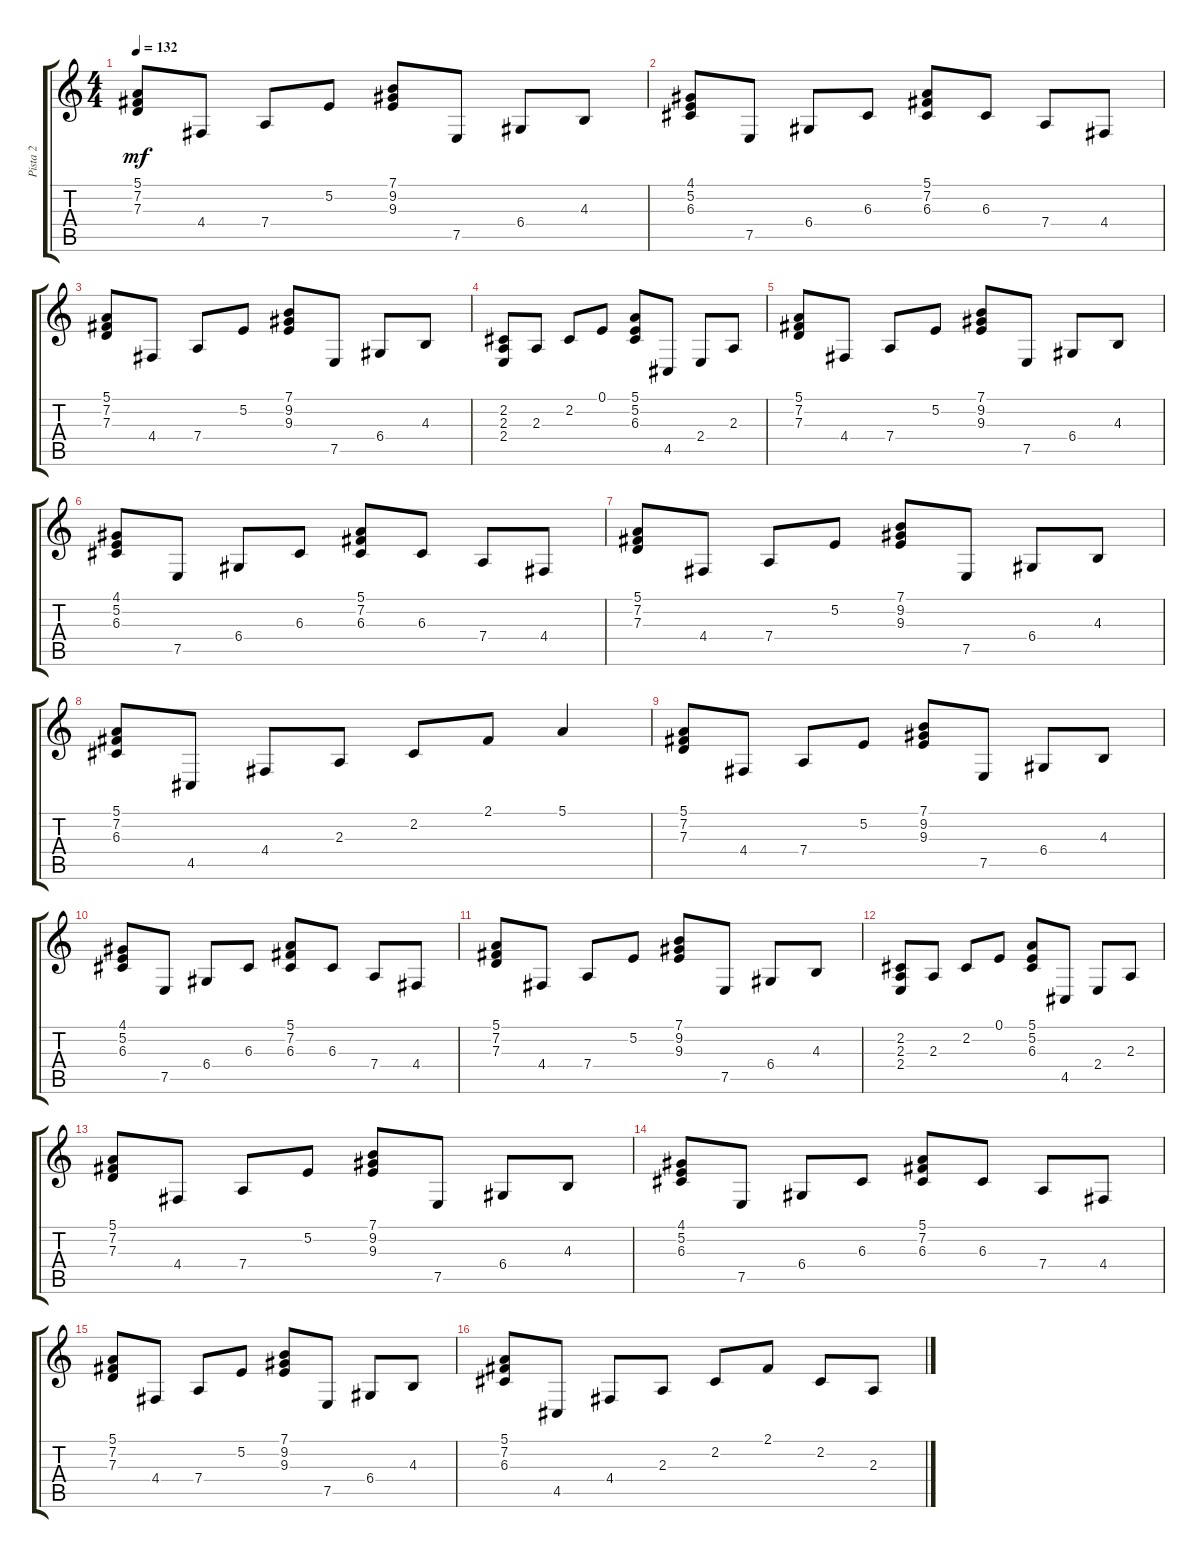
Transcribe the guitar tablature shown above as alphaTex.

\track ("Pista 2" "Pista 2") {instrument brightacousticpiano}
\staff {score tabs}
\tuning (E4 B3 G3 D3 A2 E2) {hide}
\ts (4 4)
\tempo 132
\clef g2
\ks c
(5.1 7.2 7.3).8{dy mf} 4.4.8{instrument brightacousticpiano} 7.4.8 5.2.8 (7.1 9.2 9.3).8 7.5.8 6.4.8 4.3.8 |
(4.1 5.2 6.3).8 7.5.8 6.4.8 6.3.8 (5.1 7.2 6.3).8 6.3.8 7.4.8 4.4.8 |
(5.1 7.2 7.3).8 4.4.8 7.4.8 5.2.8 (7.1 9.2 9.3).8 7.5.8 6.4.8 4.3.8 |
(2.2 2.3 2.4).8 2.3.8 2.2.8 0.1.8 (5.1 5.2 6.3).8 4.5.8 2.4.8 2.3.8 |
(5.1 7.2 7.3).8 4.4.8 7.4.8 5.2.8 (7.1 9.2 9.3).8 7.5.8 6.4.8 4.3.8 |
(4.1 5.2 6.3).8 7.5.8 6.4.8 6.3.8 (5.1 7.2 6.3).8 6.3.8 7.4.8 4.4.8 |
(5.1 7.2 7.3).8 4.4.8 7.4.8 5.2.8 (7.1 9.2 9.3).8 7.5.8 6.4.8 4.3.8 |
(5.1 7.2 6.3).8 4.5.8 4.4.8 2.3.8 2.2.8 2.1.8 5.1.4 |
(5.1 7.2 7.3).8 4.4.8 7.4.8 5.2.8 (7.1 9.2 9.3).8 7.5.8 6.4.8 4.3.8 |
(4.1 5.2 6.3).8 7.5.8 6.4.8 6.3.8 (5.1 7.2 6.3).8 6.3.8 7.4.8 4.4.8 |
(5.1 7.2 7.3).8 4.4.8 7.4.8 5.2.8 (7.1 9.2 9.3).8 7.5.8 6.4.8 4.3.8 |
(2.2 2.3 2.4).8 2.3.8 2.2.8 0.1.8 (5.1 5.2 6.3).8 4.5.8 2.4.8 2.3.8 |
(5.1 7.2 7.3).8 4.4.8 7.4.8 5.2.8 (7.1 9.2 9.3).8 7.5.8 6.4.8 4.3.8 |
(4.1 5.2 6.3).8 7.5.8 6.4.8 6.3.8 (5.1 7.2 6.3).8 6.3.8 7.4.8 4.4.8 |
(5.1 7.2 7.3).8 4.4.8 7.4.8 5.2.8 (7.1 9.2 9.3).8 7.5.8 6.4.8 4.3.8 |
(5.1 7.2 6.3).8 4.5.8 4.4.8 2.3.8 2.2.8 2.1.8 2.2.8 2.3.8
